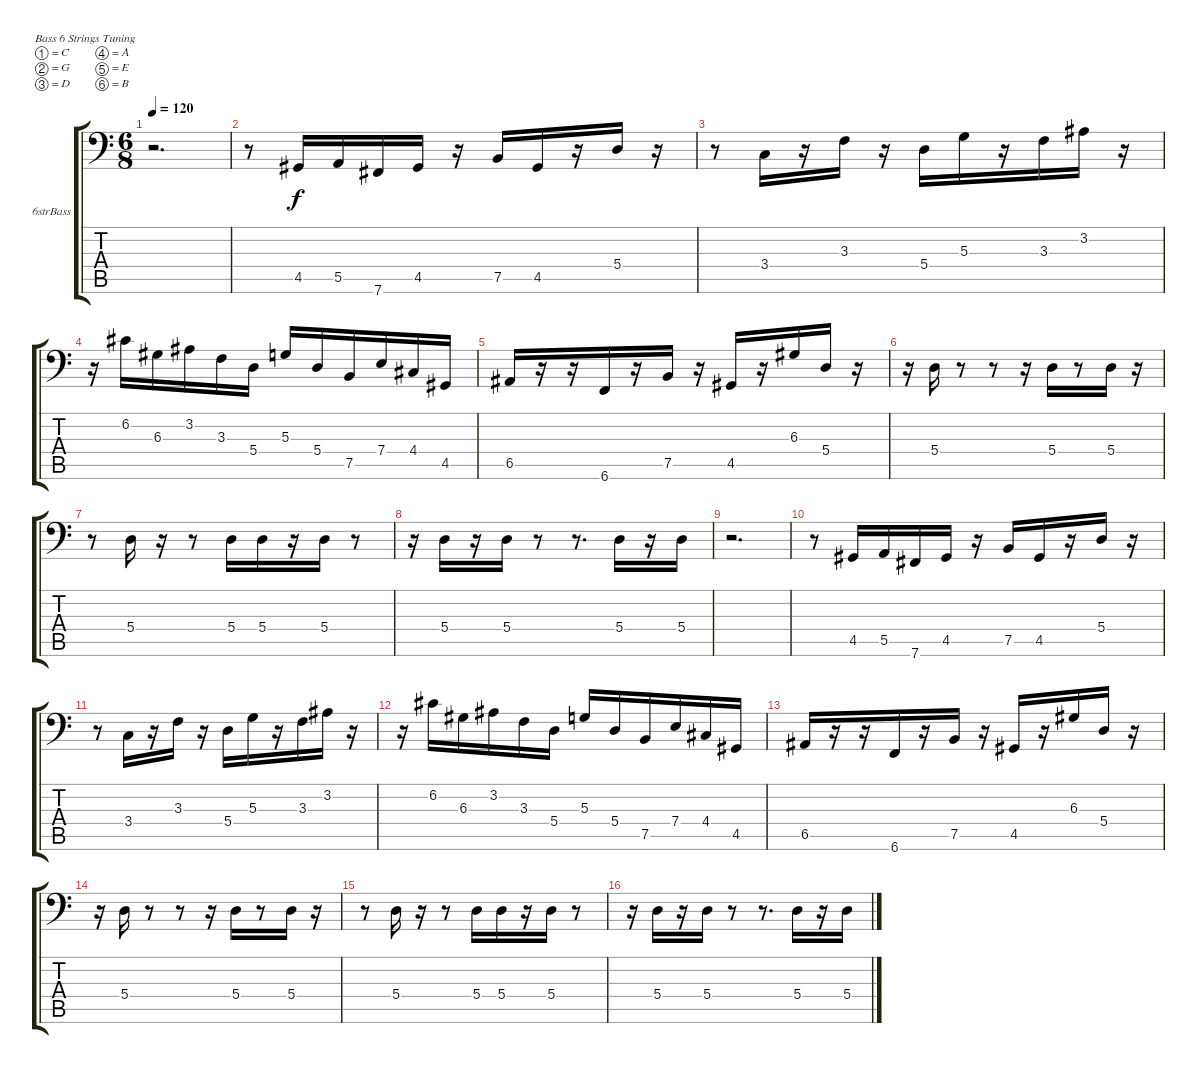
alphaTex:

\defaultSystemsLayout 4
\bracketExtendMode groupsimilarinstruments
\firstSystemTrackNameOrientation horizontal
\otherSystemsTrackNameOrientation horizontal
\track ("Electric Bass" "6strBass") {instrument electricbassfinger}
\staff {score tabs}
\tuning (C3 G2 D2 A1 E1 B0)
\ts (6 8)
\tempo 120
\clef f4
\ks c
r.2{d dy f} |
r.8 4.5.16 5.5.16 7.6.16 4.5.16 r.16 7.5.16 4.5.16 r.16 5.4.16 r.16 |
r.8 3.4.16 r.16 3.3.16 r.16 5.4.16 5.3.16 r.16 3.3.16 3.2.16 r.16 |
r.16 6.2.16 6.3.16 3.2.16 3.3.16 5.4.16 5.3.16 5.4.16 7.5.16 7.4.16 4.4.16 4.5.16 |
6.5.16 r.16 r.16 6.6.16 r.16 7.5.16 r.16 4.5.16 r.16 6.3.16 5.4.16 r.16 |
r.16 5.4.16 r.8 r.8 r.16 5.4.16 r.8 5.4.16 r.16 |
r.8 5.4.16 r.16 r.8 5.4.16 5.4.16 r.16 5.4.16 r.8 |
r.16 5.4.16 r.16 5.4.16 r.8 r.8{d} 5.4.16 r.16 5.4.16 |
r.2{d} |
r.8 4.5.16 5.5.16 7.6.16 4.5.16 r.16 7.5.16 4.5.16 r.16 5.4.16 r.16 |
r.8 3.4.16 r.16 3.3.16 r.16 5.4.16 5.3.16 r.16 3.3.16 3.2.16 r.16 |
r.16 6.2.16 6.3.16 3.2.16 3.3.16 5.4.16 5.3.16 5.4.16 7.5.16 7.4.16 4.4.16 4.5.16 |
6.5.16 r.16 r.16 6.6.16 r.16 7.5.16 r.16 4.5.16 r.16 6.3.16 5.4.16 r.16 |
r.16 5.4.16 r.8 r.8 r.16 5.4.16 r.8 5.4.16 r.16 |
r.8 5.4.16 r.16 r.8 5.4.16 5.4.16 r.16 5.4.16 r.8 |
r.16 5.4.16 r.16 5.4.16 r.8 r.8{d} 5.4.16 r.16 5.4.16
